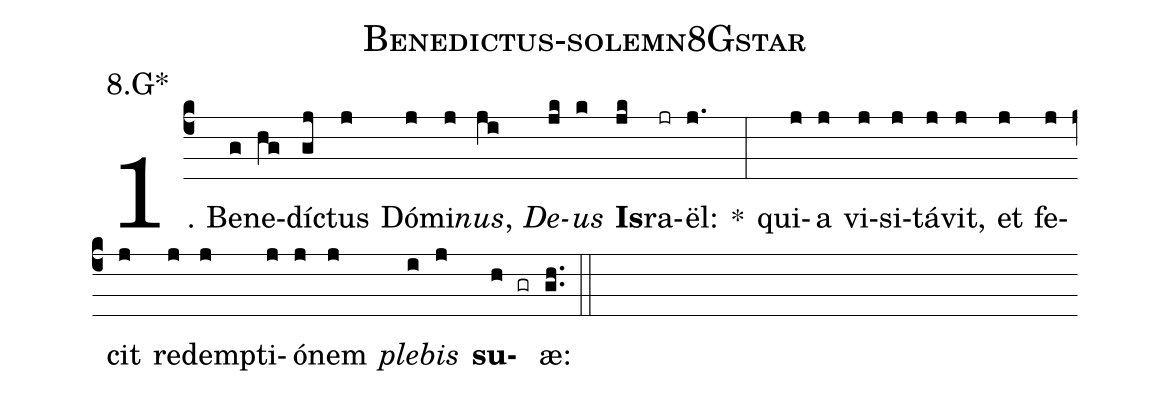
name: Benedictus-solemn8Gstar;
annotation: 8.G*;
%%
(c4)1. Be(g)ne(hg)díc(gj)tus(j) Dó(j)mi(j)<i>nus</i>,(ji) <i>De</i>(jk)<i>us</i>(k) <b>Is</b>(jk)ra(jr)ël:(j.) *(:) qui(j)a(j) vi(j)si(j)tá(j)vit,(j) et(j) fe(j)cit(j) red(j)emp(j)ti(j)ó(j)nem(j) <i>ple</i>(i)<i>bis</i>(j) <b>su</b>(h gr)æ:(gh..) (::)
